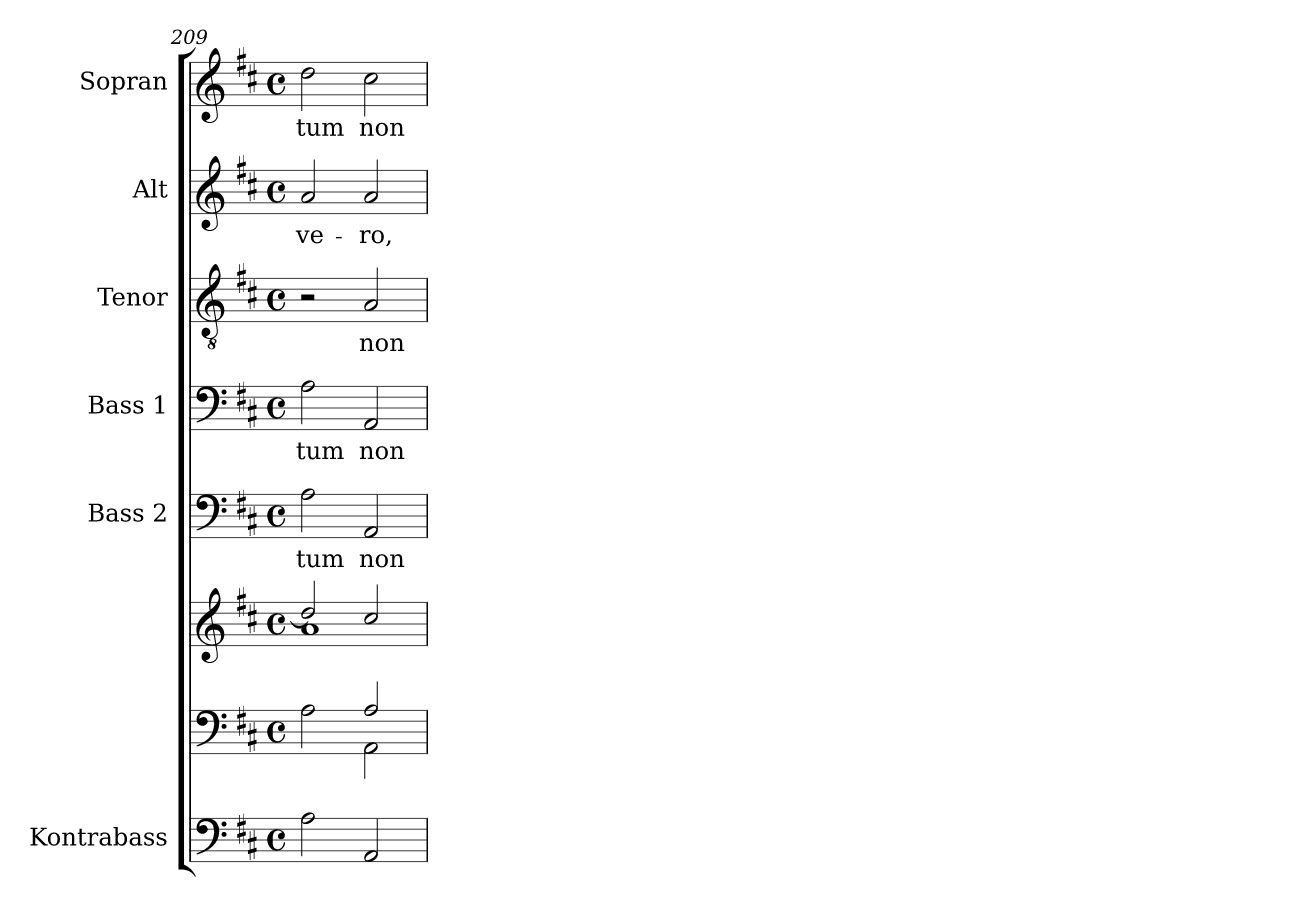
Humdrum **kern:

**kern	**kern	**kern	**kern	**text	**kern	**text	**kern	**text	**kern	**text	**kern	**text
*part7	*part6	*part6	*part5	*part5	*part4	*part4	*part3	*part3	*part2	*part2	*part1	*part1
*staff8	*staff7	*staff6	*staff5	*staff5	*staff4	*staff4	*staff3	*staff3	*staff2	*staff2	*staff1	*staff1
*I"Kontrabass	*	*	*I"Bass 2	*	*I"Bass 1	*	*I"Tenor	*	*I"Alt	*	*I"Sopran	*
*I'Kb.	*	*	*I'B. 2	*	*I'B. 1	*	*I'T.	*	*I'A.	*	*I'S.	*
*clefF4	*clefF4	*clefG2	*clefF4	*	*clefF4	*	*clefGv2	*	*clefG2	*	*clefG2	*
*ITrd7c12	*	*	*	*	*	*	*	*	*	*	*	*
*k[f#c#]	*k[f#c#]	*k[f#c#]	*k[f#c#]	*	*k[f#c#]	*	*k[f#c#]	*	*k[f#c#]	*	*k[f#c#]	*
*D:	*D:	*D:	*D:	*	*D:	*	*D:	*	*D:	*	*D:	*
*M4/4	*M4/4	*M4/4	*M4/4	*	*M4/4	*	*M4/4	*	*M4/4	*	*M4/4	*
*met(c)	*met(c)	*met(c)	*met(c)	*	*met(c)	*	*met(c)	*	*met(c)	*	*met(c)	*
=209	=209	=209	=209	=209	=209	=209	=209	=209	=209	=209	=209	=209
*	*^	*^	*	*	*	*	*	*	*	*	*	*
!	!	!	!	!	!	!LO:LY:b	!	!LO:LY:b	!	!	!	!LO:LY:b	!	!LO:LY:b
2AA\	2ryy	2A\	2dd/]	1a	2A\	-tum	2A\	-tum	2r	.	2a/	ve-	2dd\	-tum
!	!	!	!	!	!	!LO:LY:b	!	!LO:LY:b	!	!LO:LY:b	!	!LO:LY:b	!	!LO:LY:b
2AAA/	2A/	2AA\	2cc#/	.	2AA/	non	2AA/	non	2A/	non	2a/	-ro,	2cc#\	non
*	*v	*v	*	*	*	*	*	*	*	*	*	*	*	*
*	*	*v	*v	*	*	*	*	*	*	*	*	*	*
=	=	=	=	=	=	=	=	=	=	=	=	=
*-	*-	*-	*-	*-	*-	*-	*-	*-	*-	*-	*-	*-
